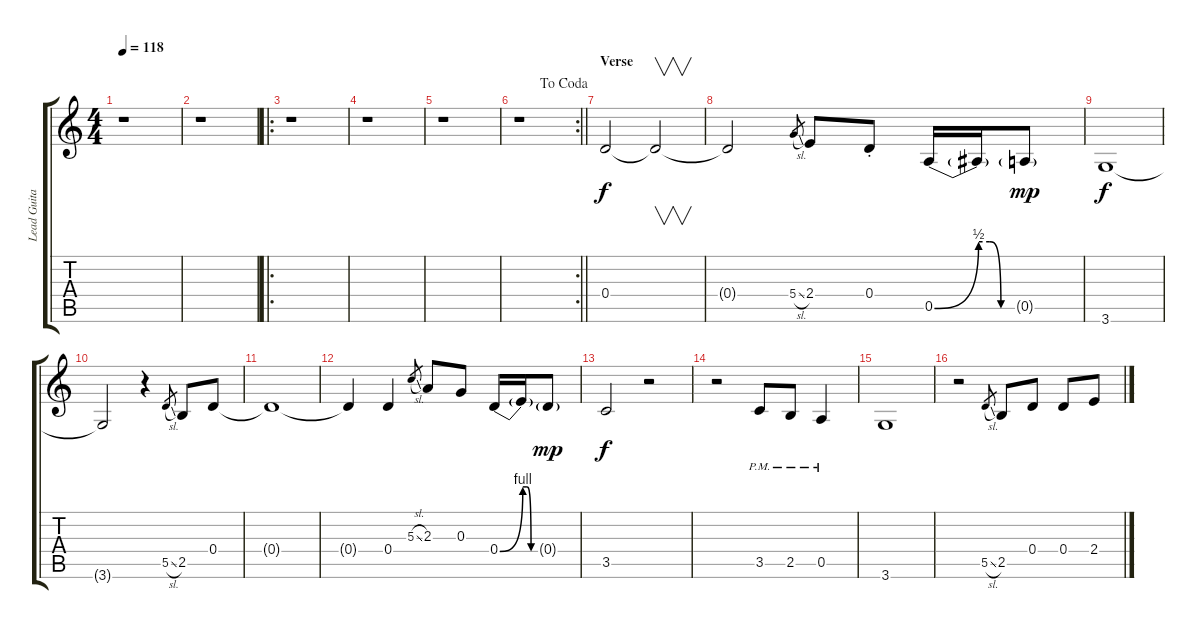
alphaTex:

\track ("Lead Guitar" "Lead Guita") {instrument electricguitarjazz}
\staff {score tabs}
\tuning (E4 B3 G3 D3 A2 E2) {hide}
\ts (4 4)
\tempo 118
\clef g2
\ks c
r.1{dy f} |
r.1 |
\ro
r.1 |
r.1 |
r.1 |
\rc 2
\jump dacoda
\barLineRight lightlight
r.1 |
\section ("" "Verse")
0.4.2 0.4{t}.2{v} |
0.4{t}.2 5.4{sl}.8{gr} 2.4.8 0.4{st}.8 0.5{be (bend 0 0 60 2)}.16 0.5{be (custom 0 2 20 2 40 0 60 0) t}.16 0.5{g}.8{dy mp} |
3.6.1{dy f} |
3.6{t}.2 r.4 5.5{sl}.8{gr} 2.5.8 0.4.8 |
0.4{t}.1 |
0.4{t}.4 0.4.4 5.3{sl}.8{gr} 2.3.8 0.3.8 0.4{be (bend 0 0 60 4)}.16 0.4{be (custom 0 4 20 4 40 0 60 0) t}.16 0.4{g}.8{dy mp} |
3.5.2{dy f} r.2 |
r.2 3.5{pm}.8 2.5{pm}.8 0.5{pm}.4 |
3.6.1 |
r.2 5.5{sl}.8{gr} 2.5.8 0.4.8 0.4.8 2.4.8
